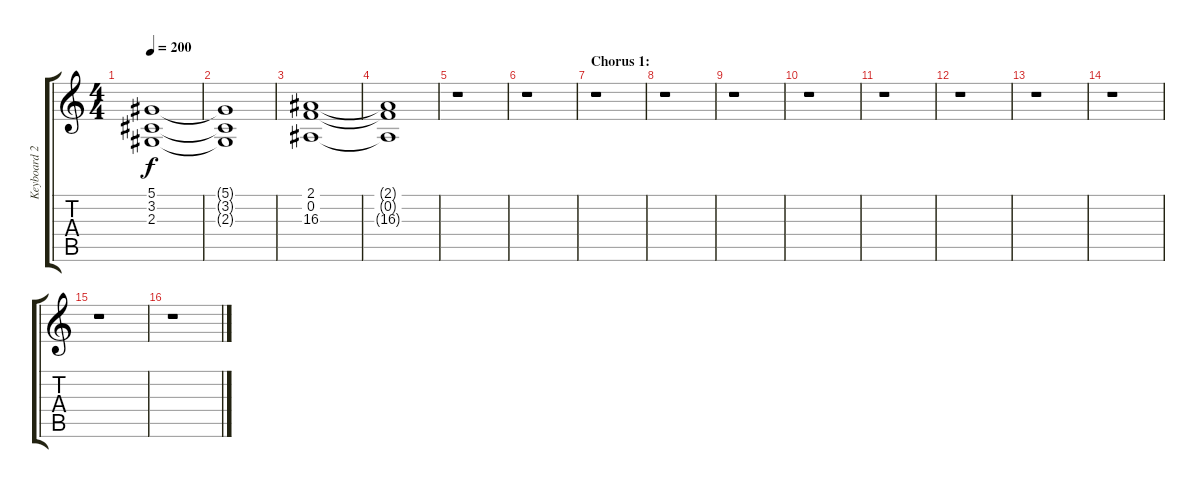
\track ("Keyboard 2" "Keyboard 2") {instrument stringensemble1}
\staff {score tabs}
\tuning (Eb4 Bb3 Gb3 Db3 Ab2 Eb2) {hide}
\ts (4 4)
\tempo 200
\clef g2
\ks c
(5.1 3.2 2.3).1{dy f} |
(5.1{t} 3.2{t} 2.3{t}).1 |
(2.1 0.2 16.3).1 |
(2.1{t} 0.2{t} 16.3{t}).1 |
r.1 |
r.1 |
\section ("" "Chorus 1:")
r.1 |
r.1 |
r.1 |
r.1 |
r.1 |
r.1 |
r.1 |
r.1 |
r.1 |
r.1
